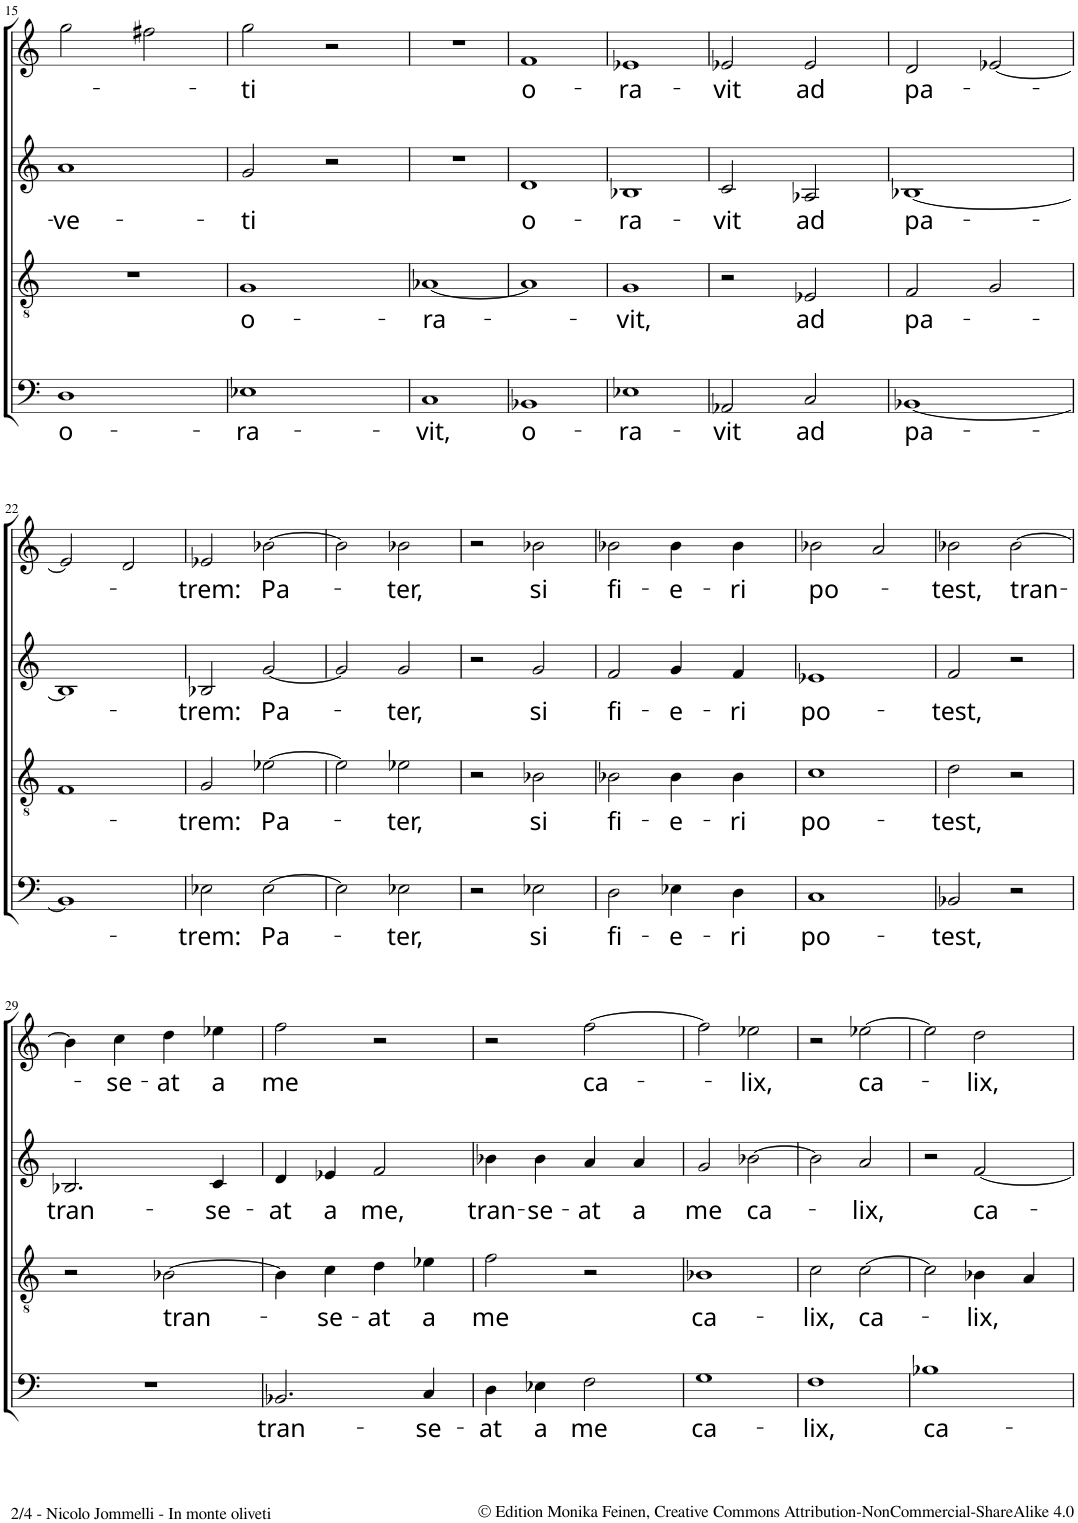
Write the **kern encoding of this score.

**kern	**text	**kern	**text	**kern	**text	**kern	**text
*part4	*part4	*part3	*part3	*part2	*part2	*part1	*part1
*staff4	*staff4	*staff3	*staff3	*staff2	*staff2	*staff1	*staff1
*I"BASSO.	*	*I"TENORE.	*	*I"ALTO.	*	*I"CANTO.	*
!!LO:PB:g=z
*clefF4	*	*clefGv2	*	*clefG2	*	*clefG2	*
*k[]	*	*k[]	*	*k[]	*	*k[]	*
*M4/4	*	*M4/4	*	*M4/4	*	*M4/4	*
*met(c)	*	*met(c)	*	*met(c)	*	*met(c)	*
=15	=15	=15	=15	=15	=15	=15	=15
!	!LO:LY:b	!	!	!	!LO:LY:b	!	!
1D	o-	1r	.	1a	-ve-	2gg\	.
.	.	.	.	.	.	2ff#X\	.
=16	=16	=16	=16	=16	=16	=16	=16
!	!LO:LY:b	!	!LO:LY:b	!	!LO:LY:b	!	!LO:LY:b
1E-X	-ra-	1G	o-	2g/	-ti	2gg\	-ti
.	.	.	.	2r	.	2r	.
=17	=17	=17	=17	=17	=17	=17	=17
!	!LO:LY:b	!	!LO:LY:b	!	!	!	!
1C	-vit,	[1A-X	-ra-	1r	.	1r	.
=18	=18	=18	=18	=18	=18	=18	=18
!	!LO:LY:b	!	!	!	!LO:LY:b	!	!LO:LY:b
1BB-X	o-	1A-]	.	1d	o-	1f	o-
=19	=19	=19	=19	=19	=19	=19	=19
!	!LO:LY:b	!	!LO:LY:b	!	!LO:LY:b	!	!LO:LY:b
1E-X	-ra-	1G	-vit,	1B-X	-ra-	1e-X	-ra-
=20	=20	=20	=20	=20	=20	=20	=20
!	!LO:LY:b	!	!	!	!LO:LY:b	!	!LO:LY:b
2AA-X/	-vit	2r	.	2c/	-vit	2e-X/	-vit
!	!LO:LY:b	!	!LO:LY:b	!	!LO:LY:b	!	!LO:LY:b
2C/	ad	2E-X/	ad	2A-X/	ad	2e-/	ad
=21	=21	=21	=21	=21	=21	=21	=21
!	!LO:LY:b	!	!LO:LY:b	!	!LO:LY:b	!	!LO:LY:b
[1BB-X	pa-	2F/	pa-	[1B-X	pa-	2d/	pa-
.	.	2G/	.	.	.	[2e-X/	.
!!LO:LB:g=z
=22	=22	=22	=22	=22	=22	=22	=22
1BB-]	.	1F	.	1B-]	.	2e-/]	.
.	.	.	.	.	.	2d/	.
=23	=23	=23	=23	=23	=23	=23	=23
!	!LO:LY:b	!	!LO:LY:b	!	!LO:LY:b	!	!LO:LY:b
2E-X\	-trem:	2G/	-trem:	2B-X/	-trem:	2e-X/	-trem:
!	!LO:LY:b	!	!LO:LY:b	!	!LO:LY:b	!	!LO:LY:b
[2E-\	Pa-	[2e-X\	Pa-	[2g/	Pa-	[2b-X\	Pa-
=24	=24	=24	=24	=24	=24	=24	=24
2E-\]	.	2e-\]	.	2g/]	.	2b-\]	.
!	!LO:LY:b	!	!LO:LY:b	!	!LO:LY:b	!	!LO:LY:b
2E-X\	-ter,	2e-X\	-ter,	2g/	-ter,	2b-X\	-ter,
=25	=25	=25	=25	=25	=25	=25	=25
2r	.	2r	.	2r	.	2r	.
!	!LO:LY:b	!	!LO:LY:b	!	!LO:LY:b	!	!LO:LY:b
2E-X\	si	2B-X\	si	2g/	si	2b-X\	si
=26	=26	=26	=26	=26	=26	=26	=26
!	!LO:LY:b	!	!LO:LY:b	!	!LO:LY:b	!	!LO:LY:b
2D\	fi-	2B-X\	fi-	2f/	fi-	2b-X\	fi-
!	!LO:LY:b	!	!LO:LY:b	!	!LO:LY:b	!	!LO:LY:b
4E-X\	-e-	4B-\	-e-	4g/	-e-	4b-\	-e-
!	!LO:LY:b	!	!LO:LY:b	!	!LO:LY:b	!	!LO:LY:b
4D\	-ri	4B-\	-ri	4f/	-ri	4b-\	-ri
=27	=27	=27	=27	=27	=27	=27	=27
!	!LO:LY:b	!	!LO:LY:b	!	!LO:LY:b	!	!LO:LY:b
1C	po-	1c	po-	1e-X	po-	2b-X\	po-
.	.	.	.	.	.	2a/	.
=28	=28	=28	=28	=28	=28	=28	=28
!	!LO:LY:b	!	!LO:LY:b	!	!LO:LY:b	!	!LO:LY:b
2BB-X/	-test,	2d\	-test,	2f/	-test,	2b-X\	-test,
!	!	!	!	!	!	!	!LO:LY:b
2r	.	2r	.	2r	.	[2b-\	tran-
!!LO:LB:g=z
=29	=29	=29	=29	=29	=29	=29	=29
!	!	!	!	!	!LO:LY:b	!	!
1r	.	2r	.	2.B-X/	tran-	4b-\]	.
!	!	!	!	!	!	!	!LO:LY:b
.	.	.	.	.	.	4cc\	-se-
!	!	!	!LO:LY:b	!	!	!	!LO:LY:b
.	.	[2B-X\	tran-	.	.	4dd\	-at
!	!	!	!	!	!LO:LY:b	!	!LO:LY:b
.	.	.	.	4c/	-se-	4ee-X\	a
=30	=30	=30	=30	=30	=30	=30	=30
!	!LO:LY:b	!	!	!	!LO:LY:b	!	!LO:LY:b
2.BB-X/	tran-	4B-\]	.	4d/	-at	2ff\	me
!	!	!	!LO:LY:b	!	!LO:LY:b	!	!
.	.	4c\	-se-	4e-X/	a	.	.
!	!	!	!LO:LY:b	!	!LO:LY:b	!	!
.	.	4d\	-at	2f/	me,	2r	.
!	!LO:LY:b	!	!LO:LY:b	!	!	!	!
4C/	-se-	4e-X\	a	.	.	.	.
=31	=31	=31	=31	=31	=31	=31	=31
!	!LO:LY:b	!	!LO:LY:b	!	!LO:LY:b	!	!
4D\	-at	2f\	me	4b-X\	tran-	2r	.
!	!LO:LY:b	!	!	!	!LO:LY:b	!	!
4E-X\	a	.	.	4b-\	-se-	.	.
!	!LO:LY:b	!	!	!	!LO:LY:b	!	!LO:LY:b
2F\	me	2r	.	4a/	-at	[2ff\	ca-
!	!	!	!	!	!LO:LY:b	!	!
.	.	.	.	4a/	a	.	.
=32	=32	=32	=32	=32	=32	=32	=32
!	!LO:LY:b	!	!LO:LY:b	!	!LO:LY:b	!	!
1G	ca-	1B-X	ca-	2g/	me	2ff\]	.
!	!	!	!	!	!LO:LY:b	!	!LO:LY:b
.	.	.	.	[2b-X\	ca-	2ee-X\	-lix,
=33	=33	=33	=33	=33	=33	=33	=33
!	!LO:LY:b	!	!LO:LY:b	!	!	!	!
1F	-lix,	2c\	-lix,	2b-\]	.	2r	.
!	!	!	!LO:LY:b	!	!LO:LY:b	!	!LO:LY:b
.	.	[2c\	ca-	2a/	-lix,	[2ee-X\	ca-
=34	=34	=34	=34	=34	=34	=34	=34
!	!LO:LY:b	!	!	!	!	!	!
1B-X	ca-	2c\]	.	2r	.	2ee-\]	.
!	!	!	!LO:LY:b	!	!LO:LY:b	!	!LO:LY:b
.	.	4B-X\	-lix,	[2f/	ca-	2dd\	-lix,
.	.	4A/	.	.	.	.	.
=	=	=	=	=	=	=	=
*-	*-	*-	*-	*-	*-	*-	*-
